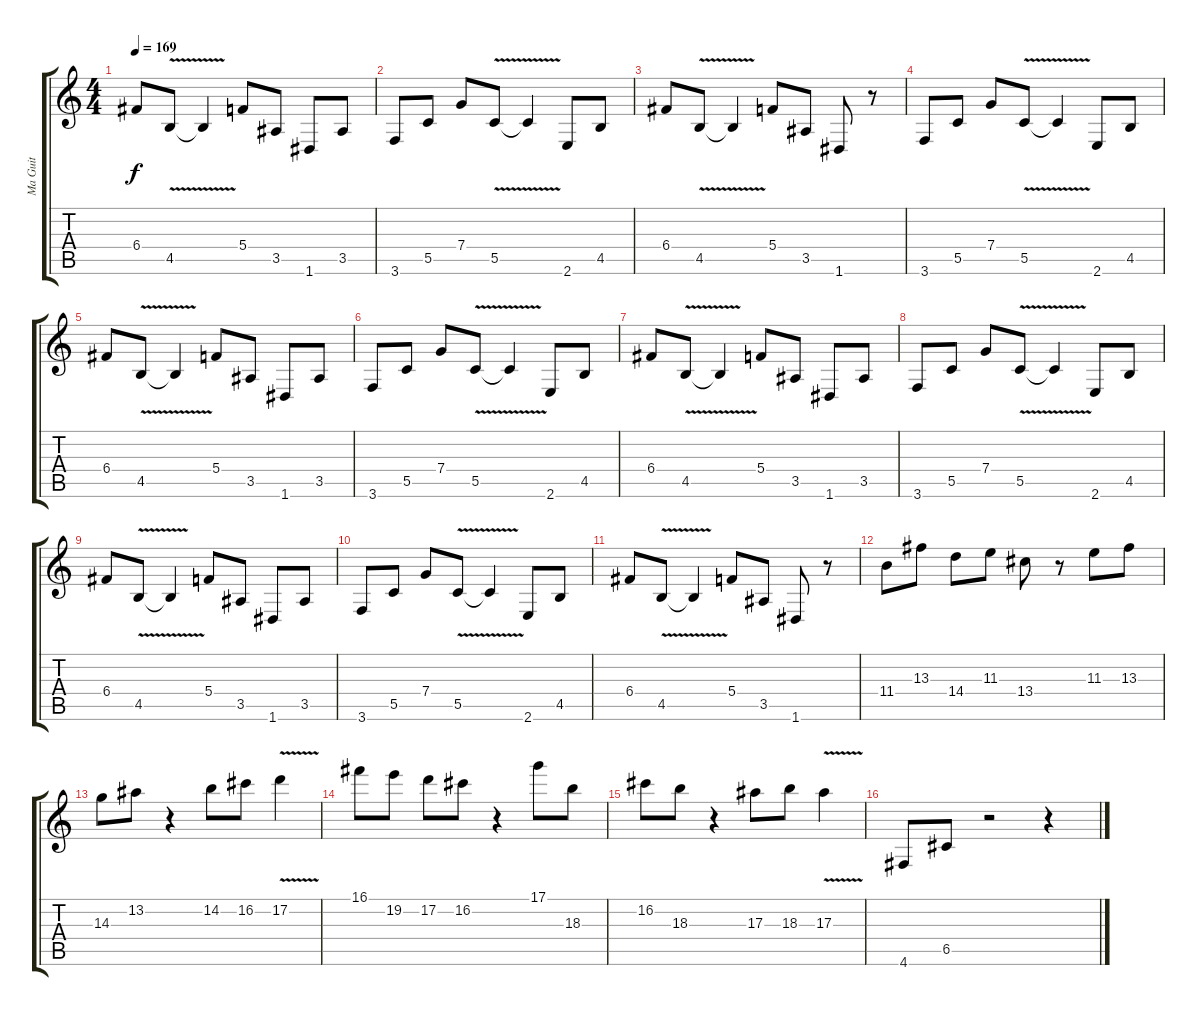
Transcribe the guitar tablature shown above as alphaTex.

\track ("Ma Guit" "Ma Guit") {instrument acousticguitarnylon}
\staff {score tabs}
\tuning (D4 A3 F3 C3 G2 D2) {hide}
\ts (4 4)
\tempo 169
\clef g2
\ks c
6.4.8{dy f} 4.5{v}.8 4.5{t}.4 5.4.8 3.5.8 1.6.8 3.5.8 |
3.6.8 5.5.8 7.4.8 5.5{v}.8 5.5{t}.4 2.6.8 4.5.8 |
6.4.8 4.5{v}.8 4.5{t}.4 5.4.8 3.5.8 1.6.8 r.8 |
3.6.8 5.5.8 7.4.8 5.5{v}.8 5.5{t}.4 2.6.8 4.5.8 |
6.4.8 4.5{v}.8 4.5{t}.4 5.4.8 3.5.8 1.6.8 3.5.8 |
3.6.8 5.5.8 7.4.8 5.5{v}.8 5.5{t}.4 2.6.8 4.5.8 |
6.4.8 4.5{v}.8 4.5{t}.4 5.4.8 3.5.8 1.6.8 3.5.8 |
3.6.8 5.5.8 7.4.8 5.5{v}.8 5.5{t}.4 2.6.8 4.5.8 |
6.4.8 4.5{v}.8 4.5{t}.4 5.4.8 3.5.8 1.6.8 3.5.8 |
3.6.8 5.5.8 7.4.8 5.5{v}.8 5.5{t}.4 2.6.8 4.5.8 |
6.4.8 4.5{v}.8 4.5{t}.4 5.4.8 3.5.8 1.6.8 r.8 |
11.4.8 13.3.8 14.4.8 11.3.8 13.4.8 r.8 11.3.8 13.3.8 |
14.3.8 13.2.8 r.4 14.2.8 16.2.8 17.2{v}.4 |
16.1.8 19.2.8 17.2.8 16.2.8 r.4 17.1.8 18.3.8 |
16.2.8 18.3.8 r.4 17.3.8 18.3.8 17.3{v}.4 |
4.6.8 6.5.8 r.2 r.4
